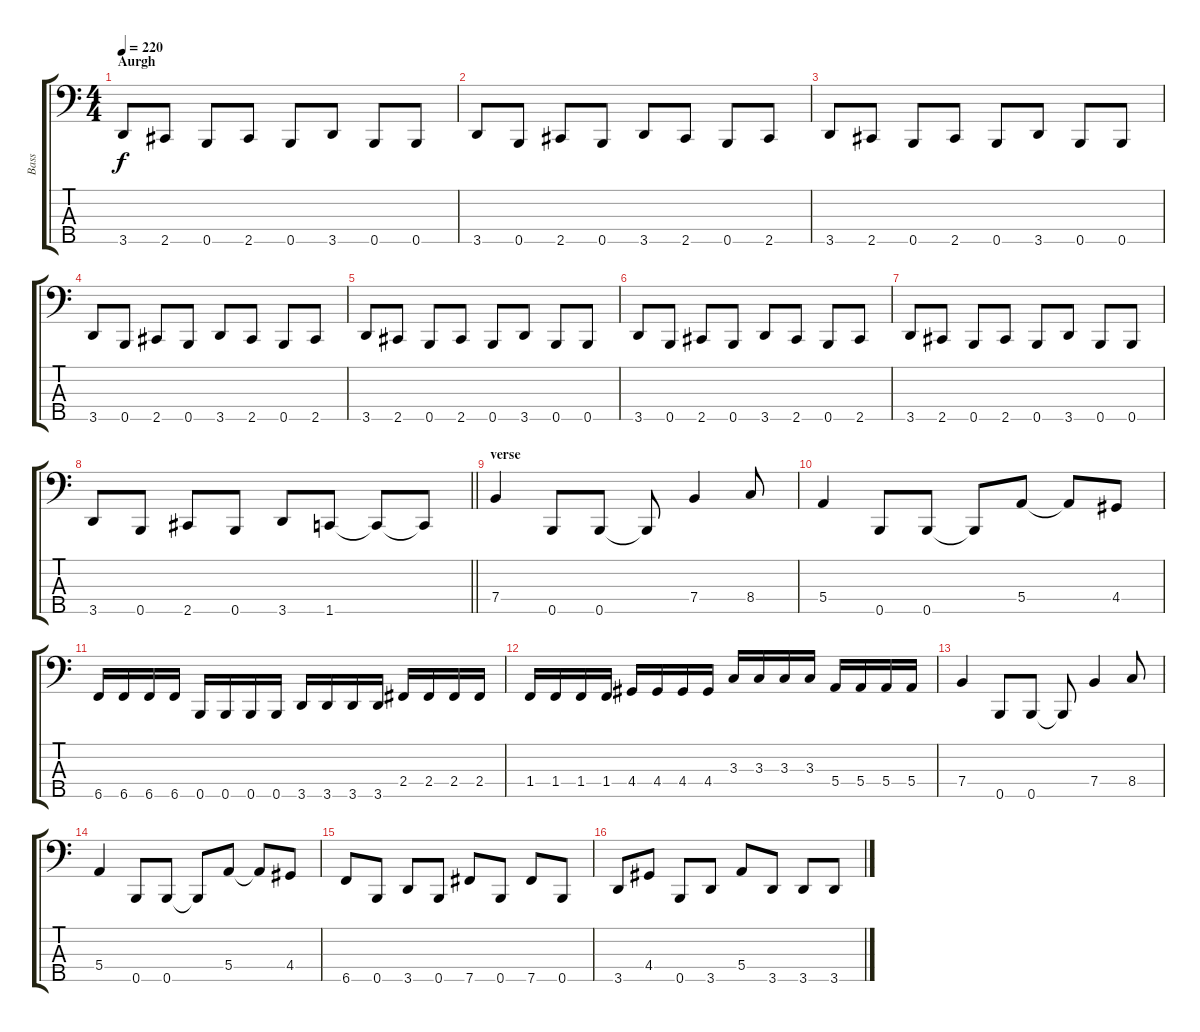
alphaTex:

\track ("Bass" "Bass") {instrument electricbasspick}
\staff {score tabs}
\tuning (G2 D2 A1 E1 B0) {hide}
\ts (4 4)
\section ("" "Aurgh")
\tempo 220
\clef f4
\ks c
3.5.8{dy f} 2.5.8 0.5.8 2.5.8 0.5.8 3.5.8 0.5.8 0.5.8 |
3.5.8 0.5.8 2.5.8 0.5.8 3.5.8 2.5.8 0.5.8 2.5.8 |
3.5.8 2.5.8 0.5.8 2.5.8 0.5.8 3.5.8 0.5.8 0.5.8 |
3.5.8 0.5.8 2.5.8 0.5.8 3.5.8 2.5.8 0.5.8 2.5.8 |
3.5.8 2.5.8 0.5.8 2.5.8 0.5.8 3.5.8 0.5.8 0.5.8 |
3.5.8 0.5.8 2.5.8 0.5.8 3.5.8 2.5.8 0.5.8 2.5.8 |
3.5.8 2.5.8 0.5.8 2.5.8 0.5.8 3.5.8 0.5.8 0.5.8 |
\barLineRight lightlight
3.5.8 0.5.8 2.5.8 0.5.8 3.5.8 1.5.8 1.5{t}.8 1.5{t}.8 |
\section ("" "verse")
7.4.4 0.5.8 0.5.8 0.5{t}.8 7.4.4 8.4.8 |
5.4.4 0.5.8 0.5.8 0.5{t}.8 5.4.8 5.4{t}.8 4.4.8 |
6.5.16 6.5.16 6.5.16 6.5.16 0.5.16 0.5.16 0.5.16 0.5.16 3.5.16 3.5.16 3.5.16 3.5.16 2.4.16 2.4.16 2.4.16 2.4.16 |
1.4.16 1.4.16 1.4.16 1.4.16 4.4.16 4.4.16 4.4.16 4.4.16 3.3.16 3.3.16 3.3.16 3.3.16 5.4.16 5.4.16 5.4.16 5.4.16 |
7.4.4 0.5.8 0.5.8 0.5{t}.8 7.4.4 8.4.8 |
5.4.4 0.5.8 0.5.8 0.5{t}.8 5.4.8 5.4{t}.8 4.4.8 |
6.5.8 0.5.8 3.5.8 0.5.8 7.5.8 0.5.8 7.5.8 0.5.8 |
3.5.8 4.4.8 0.5.8 3.5.8 5.4.8 3.5.8 3.5.8 3.5.8
